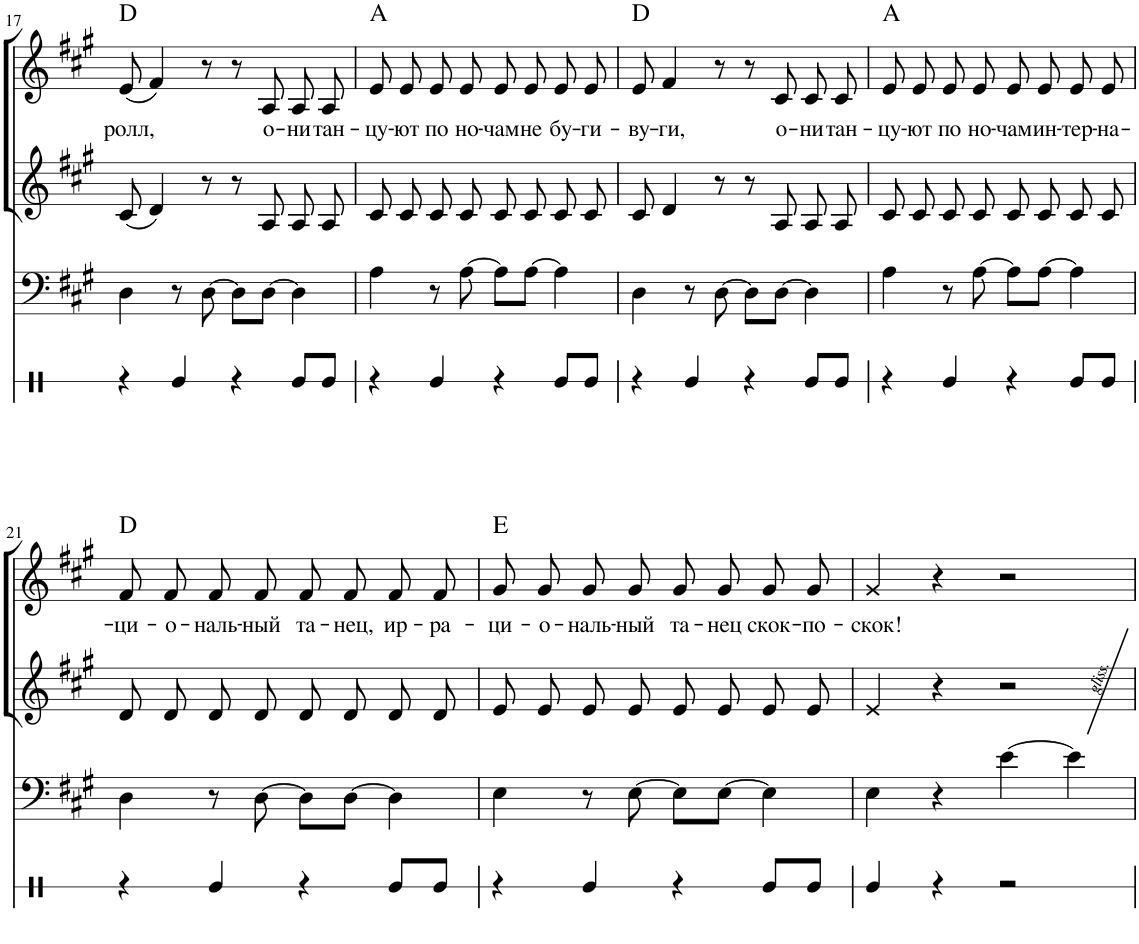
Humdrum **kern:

**kern	**kern	**kern	**text	**harte
*part3	*part2	*part1	*part1	*part1
*staff3	*staff2	*staff1	*staff1	*
*I"Бас	*I"Голос	*I"Голос	*	*
!!LO:PB:g=z
*clefF4	*clefG2	*clefG2	*	*
*Trd7c12	*Trd5c9	*Trd1c2	*	*
*k[f#c#g#]	*k[f#c#g#]	*k[f#c#g#]	*	*
*M4/4	*M4/4	*M4/4	*	*
=17	=17	=17	=17	=17
!	!	!	!LO:LY:b	!
4D\	(8c#/	(8e/	ролл,	D:maj
.	4d/)	4f#/)	.	.
8r	.	.	.	.
[8D\	8r	8r	.	.
8D\L]	8r	8r	.	.
!	!	!	!LO:LY:b	!
[8D\J	8A/	8A/	о-	.
!	!	!	!LO:LY:b	!
4D\]	8A/L	8A/L	-ни	.
!	!	!	!LO:LY:b	!
.	8A/J	8A/J	тан-	.
=18	=18	=18	=18	=18
!	!	!	!LO:LY:b	!
4A\	8c#/L	8e/L	-цу-	A:maj
!	!	!	!LO:LY:b	!
.	8c#/J	8e/J	-ют	.
!	!	!	!LO:LY:b	!
8r	8c#/L	8e/L	по	.
!	!	!	!LO:LY:b	!
[8A\	8c#/J	8e/J	но-	.
!	!	!	!LO:LY:b	!
8A\L]	8c#/L	8e/L	-чам	.
!	!	!	!LO:LY:b	!
[8A\J	8c#/J	8e/J	не	.
!	!	!	!LO:LY:b	!
4A\]	8c#/L	8e/L	бу-	.
!	!	!	!LO:LY:b	!
.	8c#/J	8e/J	-ги-	.
=19	=19	=19	=19	=19
!	!	!	!LO:LY:b	!
4D\	8c#/	8e/	-ву-	D:maj
!	!	!	!LO:LY:b	!
.	4d/	4f#/	-ги,	.
8r	.	.	.	.
[8D\	8r	8r	.	.
8D\L]	8r	8r	.	.
!	!	!	!LO:LY:b	!
[8D\J	8A/	8c#/	о-	.
!	!	!	!LO:LY:b	!
4D\]	8A/L	8c#/L	-ни	.
!	!	!	!LO:LY:b	!
.	8A/J	8c#/J	тан-	.
=20	=20	=20	=20	=20
!	!	!	!LO:LY:b	!
4A\	8c#/L	8e/L	-цу-	A:maj
!	!	!	!LO:LY:b	!
.	8c#/J	8e/J	-ют	.
!	!	!	!LO:LY:b	!
8r	8c#/L	8e/L	по	.
!	!	!	!LO:LY:b	!
[8A\	8c#/J	8e/J	но-	.
!	!	!	!LO:LY:b	!
8A\L]	8c#/L	8e/L	-чам	.
!	!	!	!LO:LY:b	!
[8A\J	8c#/J	8e/J	ин-	.
!	!	!	!LO:LY:b	!
4A\]	8c#/L	8e/L	-тер-	.
!	!	!	!LO:LY:b	!
.	8c#/J	8e/J	-на-	.
!!LO:LB:g=z
=21	=21	=21	=21	=21
!	!	!	!LO:LY:b	!
4D\	8d/L	8f#/L	-ци-	D:maj
!	!	!	!LO:LY:b	!
.	8d/J	8f#/J	-о-	.
!	!	!	!LO:LY:b	!
8r	8d/L	8f#/L	-наль-	.
!	!	!	!LO:LY:b	!
[8D\	8d/J	8f#/J	-ный	.
!	!	!	!LO:LY:b	!
8D\L]	8d/L	8f#/L	та-	.
!	!	!	!LO:LY:b	!
[8D\J	8d/J	8f#/J	-нец,	.
!	!	!	!LO:LY:b	!
4D\]	8d/L	8f#/L	ир-	.
!	!	!	!LO:LY:b	!
.	8d/J	8f#/J	-ра-	.
=22	=22	=22	=22	=22
!	!	!	!LO:LY:b	!
4E\	8e/L	8g#/L	-ци-	E:maj
!	!	!	!LO:LY:b	!
.	8e/J	8g#/J	-о-	.
!	!	!	!LO:LY:b	!
8r	8e/L	8g#/L	-наль-	.
!	!	!	!LO:LY:b	!
[8E\	8e/J	8g#/J	-ный	.
!	!	!	!LO:LY:b	!
8E\L]	8e/L	8g#/L	та-	.
!	!	!	!LO:LY:b	!
[8E\J	8e/J	8g#/J	-нец	.
!	!	!	!LO:LY:b	!
4E\]	8e/L	8g#/L	скок-	.
!	!	!	!LO:LY:b	!
.	8e/J	8g#/J	-по-	.
=23	=23	=23	=23	=23
!	!	!	!LO:LY:b	!
4E\	4e/	4g#/	-скок!	.
4r	4r	4r	.	.
[4e\	2r	2r	.	.
4e\]	.	.	.	.
=	=	=	=	=
*-	*-	*-	*-	*-
